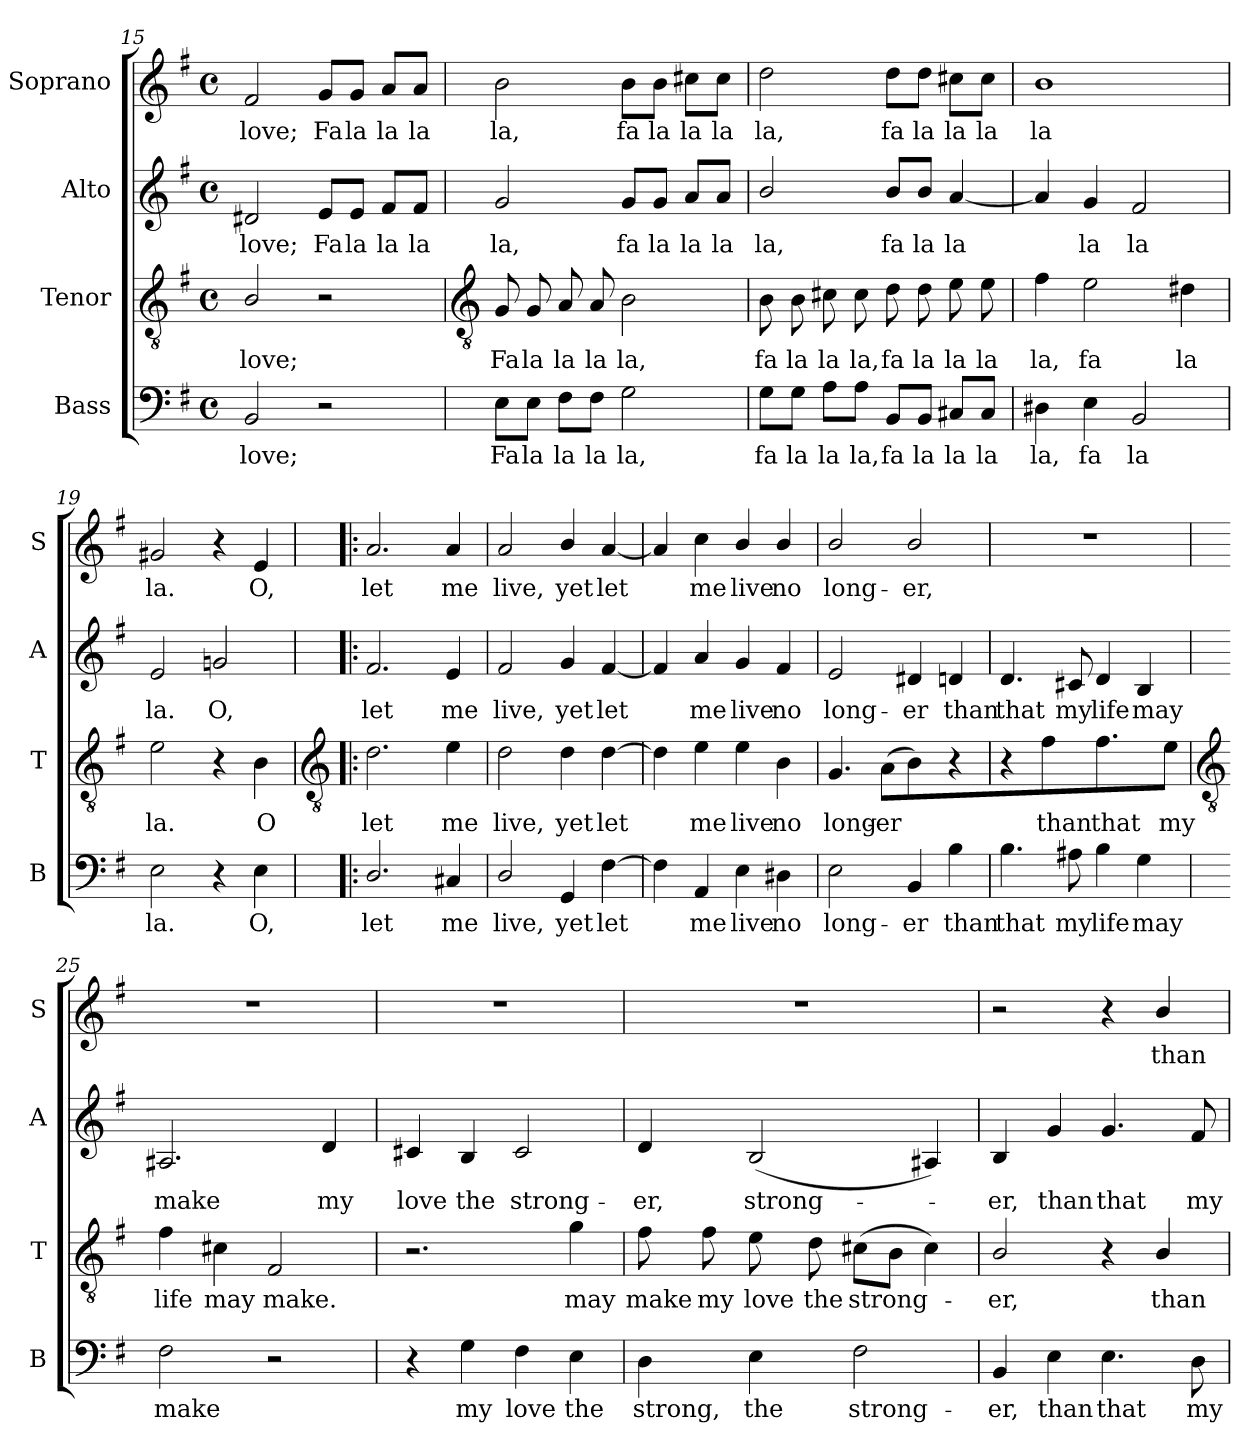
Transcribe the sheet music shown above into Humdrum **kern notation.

**kern	**text	**kern	**text	**kern	**text	**kern	**text
*part4	*part4	*part3	*part3	*part2	*part2	*part1	*part1
*staff4	*staff4	*staff3	*staff3	*staff2	*staff2	*staff1	*staff1
*I"Bass	*	*I"Tenor	*	*I"Alto	*	*I"Soprano	*
*I'B	*	*I'T	*	*I'A	*	*I'S	*
*clefF4	*	*clefGv2	*	*clefG2	*	*clefG2	*
*k[f#]	*	*k[f#]	*	*k[f#]	*	*k[f#]	*
*G:	*	*G:	*	*G:	*	*G:	*
*M4/4	*	*M4/4	*	*M4/4	*	*M4/4	*
*met(c)	*	*met(c)	*	*met(c)	*	*met(c)	*
=15	=15	=15	=15	=15	=15	=15	=15
!	!LO:LY:b	!	!LO:LY:b	!	!LO:LY:b	!	!LO:LY:b
2BB	love;	2B/	love;	2d#X	love;	2f#	love;
!	!	!	!	!	!LO:LY:b	!	!LO:LY:b
2r	.	2r	.	8e/L	Fa	8g/L	Fa
!	!	!	!	!	!LO:LY:b	!	!LO:LY:b
.	.	.	.	8e/J	la	8g/J	la
!	!	!	!	!	!LO:LY:b	!	!LO:LY:b
.	.	.	.	8f#/L	la	8a/L	la
!	!	!	!	!	!LO:LY:b	!	!LO:LY:b
.	.	.	.	8f#/J	la	8a/J	la
!!LO:LB:g=z
=16	=16	=16	=16	=16	=16	=16	=16
*	*	*clefGv2	*	*	*	*	*
!	!LO:LY:b	!	!LO:LY:b	!	!LO:LY:b	!	!LO:LY:b
8E\L	Fa	8G	Fa	2g	la,	2b	la,
!	!LO:LY:b	!	!LO:LY:b	!	!	!	!
8E\J	la	8G	la	.	.	.	.
!	!LO:LY:b	!	!LO:LY:b	!	!	!	!
8F#\L	la	8A	la	.	.	.	.
!	!LO:LY:b	!	!LO:LY:b	!	!	!	!
8F#\J	la	8A	la	.	.	.	.
!	!LO:LY:b	!	!LO:LY:b	!	!LO:LY:b	!	!LO:LY:b
2G	la,	2B	la,	8g/L	fa	8b\L	fa
!	!	!	!	!	!LO:LY:b	!	!LO:LY:b
.	.	.	.	8g/J	la	8b\J	la
!	!	!	!	!	!LO:LY:b	!	!LO:LY:b
.	.	.	.	8a/L	la	8cc#X\L	la
!	!	!	!	!	!LO:LY:b	!	!LO:LY:b
.	.	.	.	8a/J	la	8cc#\J	la
=17	=17	=17	=17	=17	=17	=17	=17
!	!LO:LY:b	!	!LO:LY:b	!	!LO:LY:b	!	!LO:LY:b
8G\L	fa	8B	fa	2b/	la,	2dd	la,
!	!LO:LY:b	!	!LO:LY:b	!	!	!	!
8G\J	la	8B	la	.	.	.	.
!	!LO:LY:b	!	!LO:LY:b	!	!	!	!
8A\L	la	8c#X	la	.	.	.	.
!	!LO:LY:b	!	!LO:LY:b	!	!	!	!
8A\J	la,	8c#	la,	.	.	.	.
!	!LO:LY:b	!	!LO:LY:b	!	!LO:LY:b	!	!LO:LY:b
8BB/L	fa	8d	fa	8b/L	fa	8dd\L	fa
!	!LO:LY:b	!	!LO:LY:b	!	!LO:LY:b	!	!LO:LY:b
8BB/J	la	8d	la	8b/J	la	8dd\J	la
!	!LO:LY:b	!	!LO:LY:b	!	!LO:LY:b	!	!LO:LY:b
8C#X/L	la	8e	la	[4a	la	8cc#X\L	la
!	!LO:LY:b	!	!LO:LY:b	!	!	!	!LO:LY:b
8C#/J	la	8e	la	.	.	8cc#\J	la
=18	=18	=18	=18	=18	=18	=18	=18
!	!LO:LY:b	!	!LO:LY:b	!	!	!	!LO:LY:b
4D#X	la,	4f#	la,	4a]	.	1b	la
!	!LO:LY:b	!	!LO:LY:b	!	!LO:LY:b	!	!
4E	fa	2e	fa	4g	la	.	.
!	!LO:LY:b	!	!	!	!LO:LY:b	!	!
2BB	la	.	.	2f#	la	.	.
!	!	!	!LO:LY:b	!	!	!	!
.	.	4d#X	la	.	.	.	.
=19	=19	=19	=19	=19	=19	=19	=19
!	!LO:LY:b	!	!LO:LY:b	!	!LO:LY:b	!	!LO:LY:b
2E	la.	2e	la.	2e	la.	2g#X	la.
!	!	!	!	!	!LO:LY:b	!	!
4r	.	4r	.	2gn	O,	4r	.
!	!LO:LY:b	!	!LO:LY:b	!	!	!	!LO:LY:b
4E	O,	4B	O	.	.	4e	O,
!!LO:LB:g=z
=20!|:	=20!|:	=20!|:	=20!|:	=20!|:	=20!|:	=20!|:	=20!|:
*	*	*clefGv2	*	*	*	*	*
!	!LO:LY:b	!	!LO:LY:b	!	!LO:LY:b	!	!LO:LY:b
2.D/	let	2.d	let	2.f#	let	2.a	let
!	!LO:LY:b	!	!LO:LY:b	!	!LO:LY:b	!	!LO:LY:b
4C#X	me	4e	me	4e	me	4a	me
=21	=21	=21	=21	=21	=21	=21	=21
!	!LO:LY:b	!	!LO:LY:b	!	!LO:LY:b	!	!LO:LY:b
2D/	live,	2d	live,	2f#	live,	2a	live,
!	!LO:LY:b	!	!LO:LY:b	!	!LO:LY:b	!	!LO:LY:b
4GG	yet	4d	yet	4g	yet	4b/	yet
!	!LO:LY:b	!	!LO:LY:b	!	!LO:LY:b	!	!LO:LY:b
[4F#	let	[4d	let	[4f#	let	[4a	let
=22	=22	=22	=22	=22	=22	=22	=22
4F#]	.	4d]	.	4f#]	.	4a]	.
!	!LO:LY:b	!	!LO:LY:b	!	!LO:LY:b	!	!LO:LY:b
4AA	me	4e	me	4a	me	4cc	me
!	!LO:LY:b	!	!LO:LY:b	!	!LO:LY:b	!	!LO:LY:b
4E	live	4e	live	4g	live	4b/	live
!	!LO:LY:b	!	!LO:LY:b	!	!LO:LY:b	!	!LO:LY:b
4D#X	no	4B	no	4f#	no	4b/	no
=23	=23	=23	=23	=23	=23	=23	=23
!	!LO:LY:b	!	!LO:LY:b	!	!LO:LY:b	!	!LO:LY:b
2E	long-	4.G	long-	2e	long-	2b/	long-
!	!	!	!LO:LY:b	!	!	!	!
.	.	(<8AL	-er	.	.	.	.
!	!LO:LY:b	!	!	!	!LO:LY:b	!	!LO:LY:b
4BB	-er	4B)	.	4d#X	-er	2b/	-er,
!	!LO:LY:b	!	!	!	!LO:LY:b	!	!
4B	than	4r	.	4dn	than	.	.
=24	=24	=24	=24	=24	=24	=24	=24
!	!LO:LY:b	!	!	!	!LO:LY:b	!	!
4.B	that	4r	.	4.d	that	1r	.
!	!	!	!LO:LY:b	!	!	!	!
.	.	4f#	than	.	.	.	.
!	!LO:LY:b	!	!	!	!LO:LY:b	!	!
8A#X	my	.	.	8c#X	my	.	.
!	!LO:LY:b	!	!LO:LY:b	!	!LO:LY:b	!	!
4B	life	4.f#	that	4d	life	.	.
!	!LO:LY:b	!	!	!	!LO:LY:b	!	!
4G	may	.	.	4B	may	.	.
!	!	!	!LO:LY:b	!	!	!	!
.	.	8eJ	my	.	.	.	.
!!LO:LB:g=z
=25	=25	=25	=25	=25	=25	=25	=25
*	*	*clefGv2	*	*	*	*	*
!	!LO:LY:b	!	!LO:LY:b	!	!LO:LY:b	!	!
2F#	make	4f#	life	2.A#X	make	1r	.
!	!	!	!LO:LY:b	!	!	!	!
.	.	4c#X	may	.	.	.	.
!	!	!	!LO:LY:b	!	!	!	!
2r	.	2F#	make.	.	.	.	.
!	!	!	!	!	!LO:LY:b	!	!
.	.	.	.	4d	my	.	.
=26	=26	=26	=26	=26	=26	=26	=26
!	!	!	!	!	!LO:LY:b	!	!
4r	.	2.r	.	4c#X	love	1r	.
!	!LO:LY:b	!	!	!	!LO:LY:b	!	!
4G	my	.	.	4B	the	.	.
!	!LO:LY:b	!	!	!	!LO:LY:b	!	!
4F#	love	.	.	2c#	strong-	.	.
!	!LO:LY:b	!	!LO:LY:b	!	!	!	!
4E	the	4g	may	.	.	.	.
=27	=27	=27	=27	=27	=27	=27	=27
!	!LO:LY:b	!	!LO:LY:b	!	!LO:LY:b	!	!
4D	strong,	8f#	make	4d	-er,	1r	.
!	!	!	!LO:LY:b	!	!	!	!
.	.	8f#	my	.	.	.	.
!	!LO:LY:b	!	!LO:LY:b	!	!LO:LY:b	!	!
4E	the	8e	love	(<2B	strong-	.	.
!	!	!	!LO:LY:b	!	!	!	!
.	.	8d	the	.	.	.	.
!	!LO:LY:b	!	!LO:LY:b	!	!	!	!
2F#	strong-	(>8c#XL	strong-	.	.	.	.
.	.	8BJ	.	.	.	.	.
.	.	4c#)	.	4A#X)	.	.	.
=28	=28	=28	=28	=28	=28	=28	=28
!	!LO:LY:b	!	!LO:LY:b	!	!LO:LY:b	!	!
4BB	-er,	2B/	er,	4B	er,	2r	.
!	!LO:LY:b	!	!	!	!LO:LY:b	!	!
4E	than	.	.	4g	than	.	.
!	!LO:LY:b	!	!	!	!LO:LY:b	!	!
4.E	that	4r	.	4.g	that	4r	.
!	!	!	!LO:LY:b	!	!	!	!LO:LY:b
.	.	4B/	than	.	.	4b/	than
!	!LO:LY:b	!	!	!	!LO:LY:b	!	!
8D	my	.	.	8f#	my	.	.
=	=	=	=	=	=	=	=
*-	*-	*-	*-	*-	*-	*-	*-
